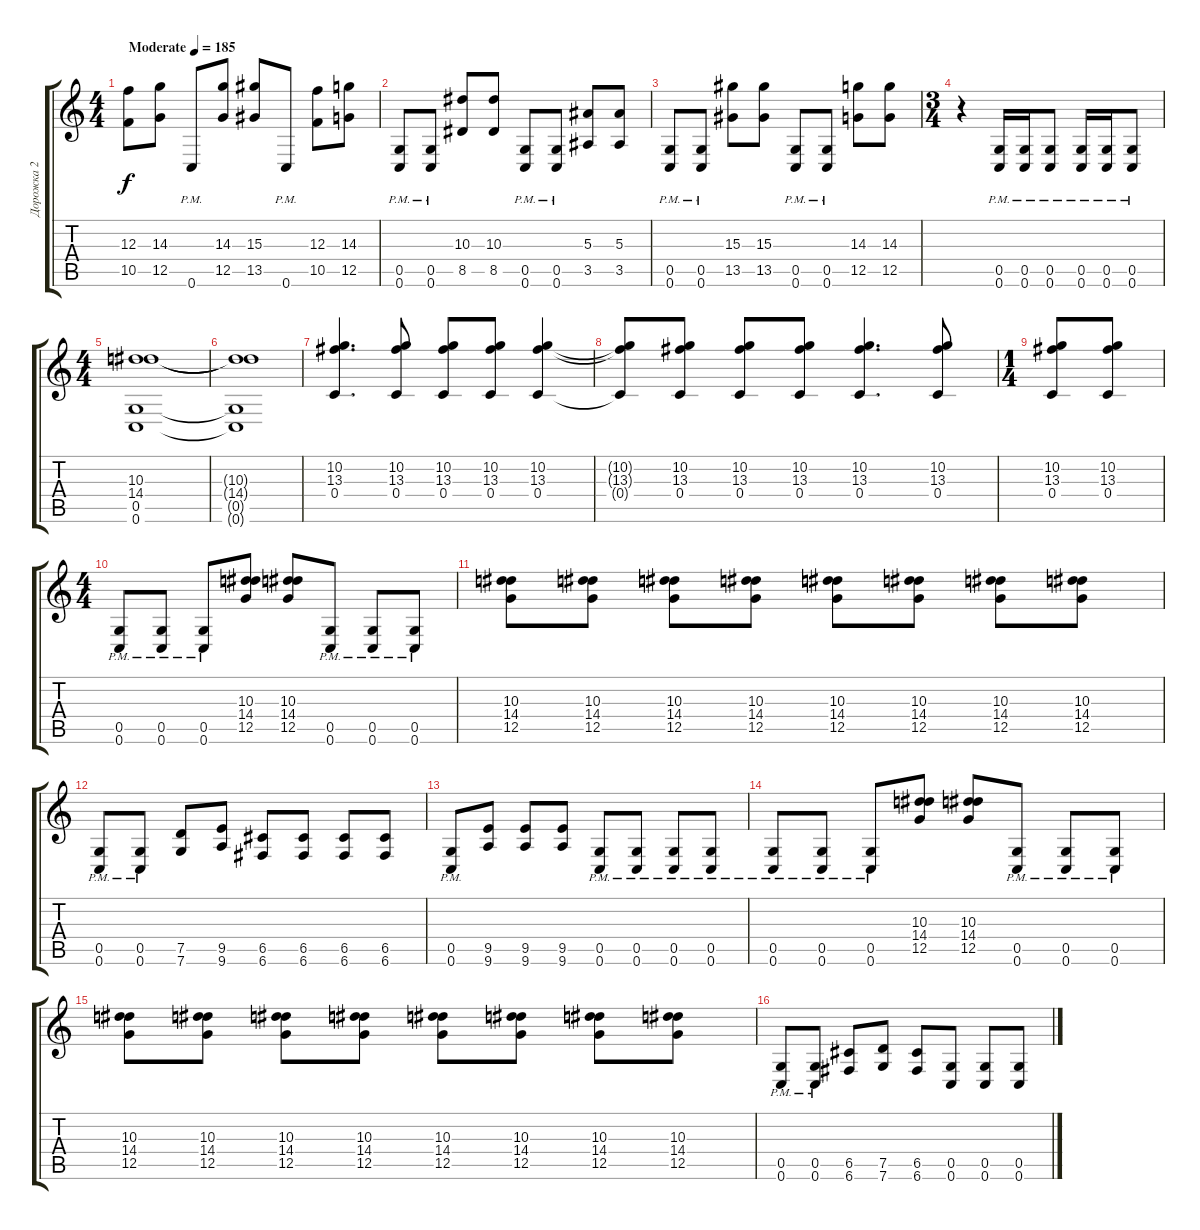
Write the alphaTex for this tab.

\track ("Дорожка 2" "Дорожка 2") {instrument distortionguitar}
\staff {score tabs}
\tuning (D4 A3 F3 C3 G2 C2) {hide}
\ts (4 4)
\tempo (185 "Moderate")
\clef g2
\ks c
(12.3 10.5).8{dy f instrument distortionguitar} (14.3 12.5).8 0.6{pm}.8 (14.3 12.5).8 (15.3 13.5).8 0.6{pm}.8 (12.3 10.5).8 (14.3 12.5).8 |
(0.5{pm} 0.6{pm}).8 (0.5{pm} 0.6{pm}).8 (10.3 8.5).8 (10.3 8.5).8 (0.5{pm} 0.6{pm}).8 (0.5{pm} 0.6{pm}).8 (5.3 3.5).8 (5.3 3.5).8 |
(0.5{pm} 0.6{pm}).8 (0.5{pm} 0.6{pm}).8 (15.3 13.5).8 (15.3 13.5).8 (0.5{pm} 0.6{pm}).8 (0.5{pm} 0.6{pm}).8 (14.3 12.5).8 (14.3 12.5).8 |
\ts (3 4)
r.4 (0.5{pm} 0.6{pm}).16 (0.5{pm} 0.6{pm}).16 (0.5{pm} 0.6{pm}).8 (0.5{pm} 0.6{pm}).16 (0.5{pm} 0.6{pm}).16 (0.5{pm} 0.6{pm}).8 |
\ts (4 4)
(10.3 14.4 0.5 0.6).1 |
(10.3{t} 14.4{t} 0.5{t} 0.6{t}).1 |
(10.2 13.3 0.4).4{d} (10.2 13.3 0.4).8 (10.2 13.3 0.4).8 (10.2 13.3 0.4).8 (10.2 13.3 0.4).4 |
(10.2{t} 13.3{t} 0.4{t}).8 (10.2 13.3 0.4).8 (10.2 13.3 0.4).8 (10.2 13.3 0.4).8 (10.2 13.3 0.4).4{d} (10.2 13.3 0.4).8 |
\ts (1 4)
(10.2 13.3 0.4).8 (10.2 13.3 0.4).8 |
\ts (4 4)
(0.5{pm} 0.6{pm}).8 (0.5{pm} 0.6{pm}).8 (0.5{pm} 0.6{pm}).8 (10.3 14.4 12.5).8 (10.3 14.4 12.5).8 (0.5{pm} 0.6{pm}).8 (0.5{pm} 0.6{pm}).8 (0.5{pm} 0.6{pm}).8 |
(10.3 14.4 12.5).8 (10.3 14.4 12.5).8 (10.3 14.4 12.5).8 (10.3 14.4 12.5).8 (10.3 14.4 12.5).8 (10.3 14.4 12.5).8 (10.3 14.4 12.5).8 (10.3 14.4 12.5).8 |
(0.5{pm} 0.6{pm}).8 (0.5{pm} 0.6{pm}).8 (7.5 7.6).8 (9.5 9.6).8 (6.5 6.6).8 (6.5 6.6).8 (6.5 6.6).8 (6.5 6.6).8 |
(0.5{pm} 0.6{pm}).8 (9.5 9.6).8 (9.5 9.6).8 (9.5 9.6).8 (0.5{pm} 0.6{pm}).8 (0.5{pm} 0.6{pm}).8 (0.5{pm} 0.6{pm}).8 (0.5{pm} 0.6{pm}).8 |
(0.5{pm} 0.6{pm}).8 (0.5{pm} 0.6{pm}).8 (0.5{pm} 0.6{pm}).8 (10.3 14.4 12.5).8 (10.3 14.4 12.5).8 (0.5{pm} 0.6{pm}).8 (0.5{pm} 0.6{pm}).8 (0.5{pm} 0.6{pm}).8 |
(10.3 14.4 12.5).8 (10.3 14.4 12.5).8 (10.3 14.4 12.5).8 (10.3 14.4 12.5).8 (10.3 14.4 12.5).8 (10.3 14.4 12.5).8 (10.3 14.4 12.5).8 (10.3 14.4 12.5).8 |
(0.5{pm} 0.6{pm}).8 (0.5{pm} 0.6{pm}).8 (6.5 6.6).8 (7.5 7.6).8 (6.5 6.6).8 (0.5 0.6).8 (0.5 0.6).8 (0.5 0.6).8
